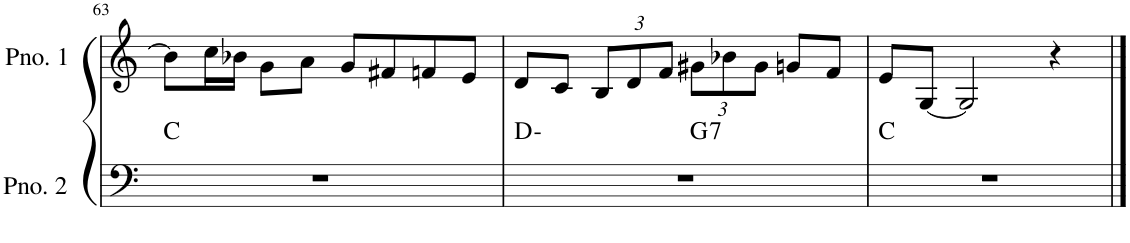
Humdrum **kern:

**kern	**harte	**kern
*part2	*part2	*part1
*staff2	*	*staff1
*I"ピアノ 2	*	*I"ピアノ 1
!!LO:PB:g=z
*clefF4	*	*clefG2
*k[]	*	*k[]
*M4/4	*	*M4/4
=63	=63	=63
1r	C:maj	8b-\L]
.	.	16cc\L
.	.	16b-X\JJ
.	.	8g\L
.	.	8a\J
.	.	8g/L
.	.	8f#X/
.	.	8fn/
.	.	8e/J
=64	=64	=64
*^	*	*
1r	2ryy	D:min	8d/L
.	.	.	8c/J
*	*	*	*Xbrackettup
.	.	.	12B/L
.	.	.	12d/
.	.	.	12f/J
!	!	!LO:H:kt=7	!
.	2ryy	G:7	12g#X\L
.	.	.	12b-X\
.	.	.	12g#\J
.	.	.	8gn/L
.	.	.	8f/J
*v	*v	*	*
=65	=65	=65
1r	C:maj	8e/L
.	.	[8G/J
.	.	2G/]
.	.	4r
==	==	==
*-	*-	*-
